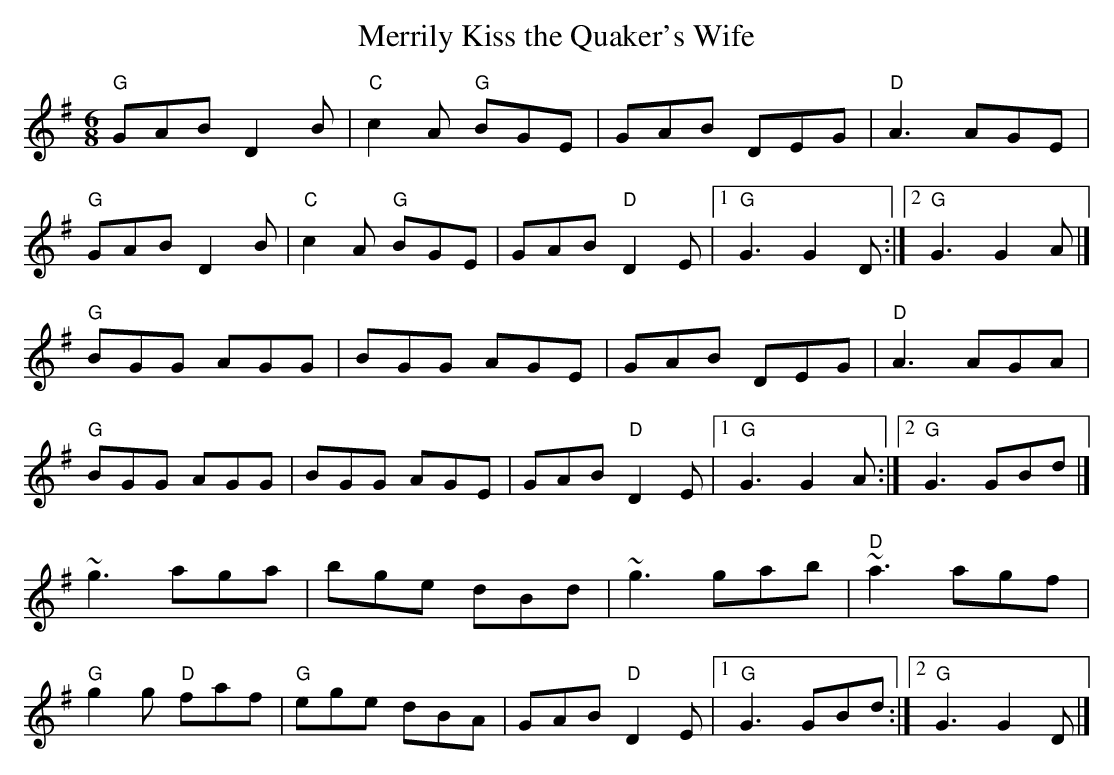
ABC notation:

X:1
T:Merrily Kiss the Quaker's Wife
L:1/8
M:6/8
K:G
"G"GAB D2 B|"C"c2A "G"BGE|GAB DEG|"D"A3 AGE|
"G"GAB D2 B|"C"c2A "G"BGE|GAB "D"D2E|1 "G"G3 G2D:|2 "G"G3 G2A|]
"G"BGG AGG|BGG AGE|GAB DEG|"D"A3 AGA|
"G"BGG AGG|BGG AGE|GAB "D"D2E|1 "G"G3 G2A:|2"G" G3 GBd |]
~g3 aga|bge dBd|~g3 gab|"D"~a3 agf|
"G"g2g "D"faf|"G"ege dBA|GAB "D"D2E|1 "G"G3 GBd:|2 "G"G3 G2D|]
